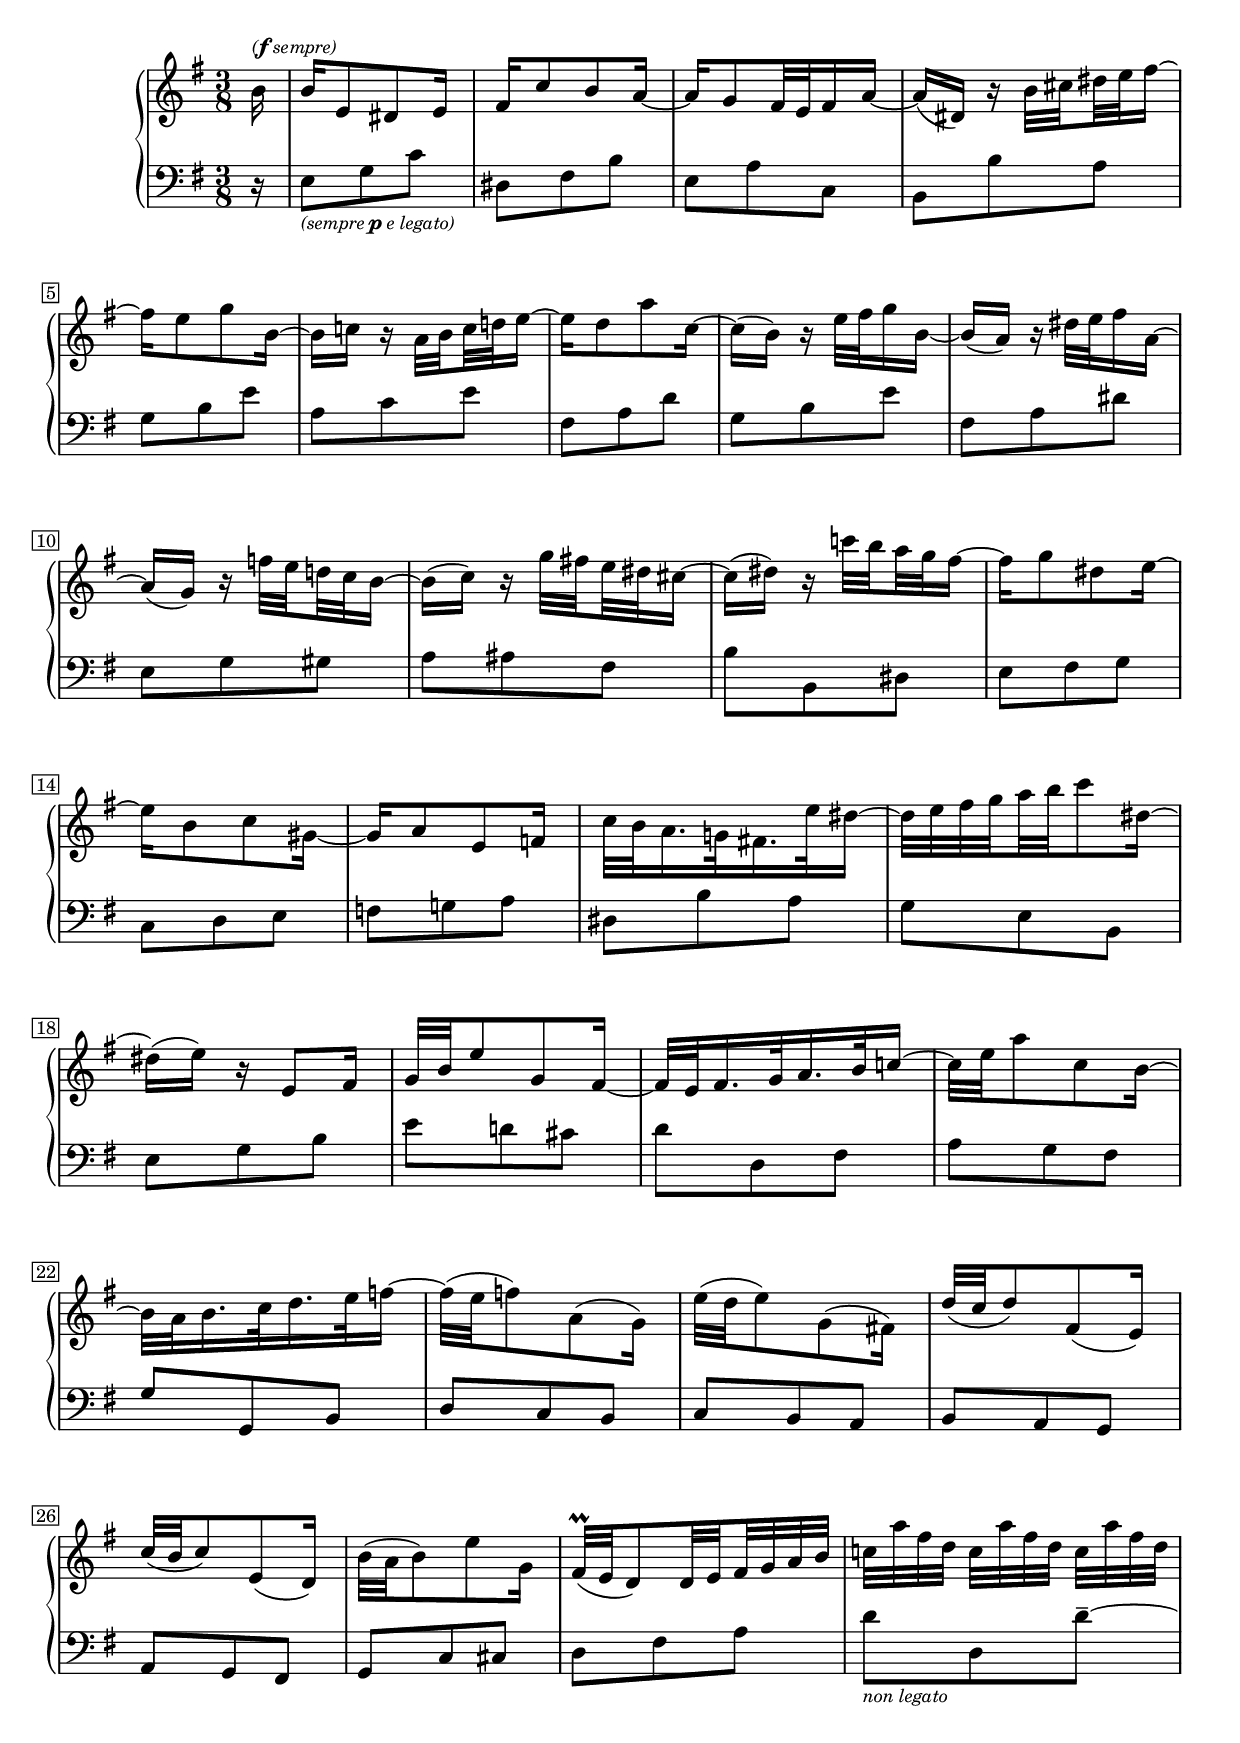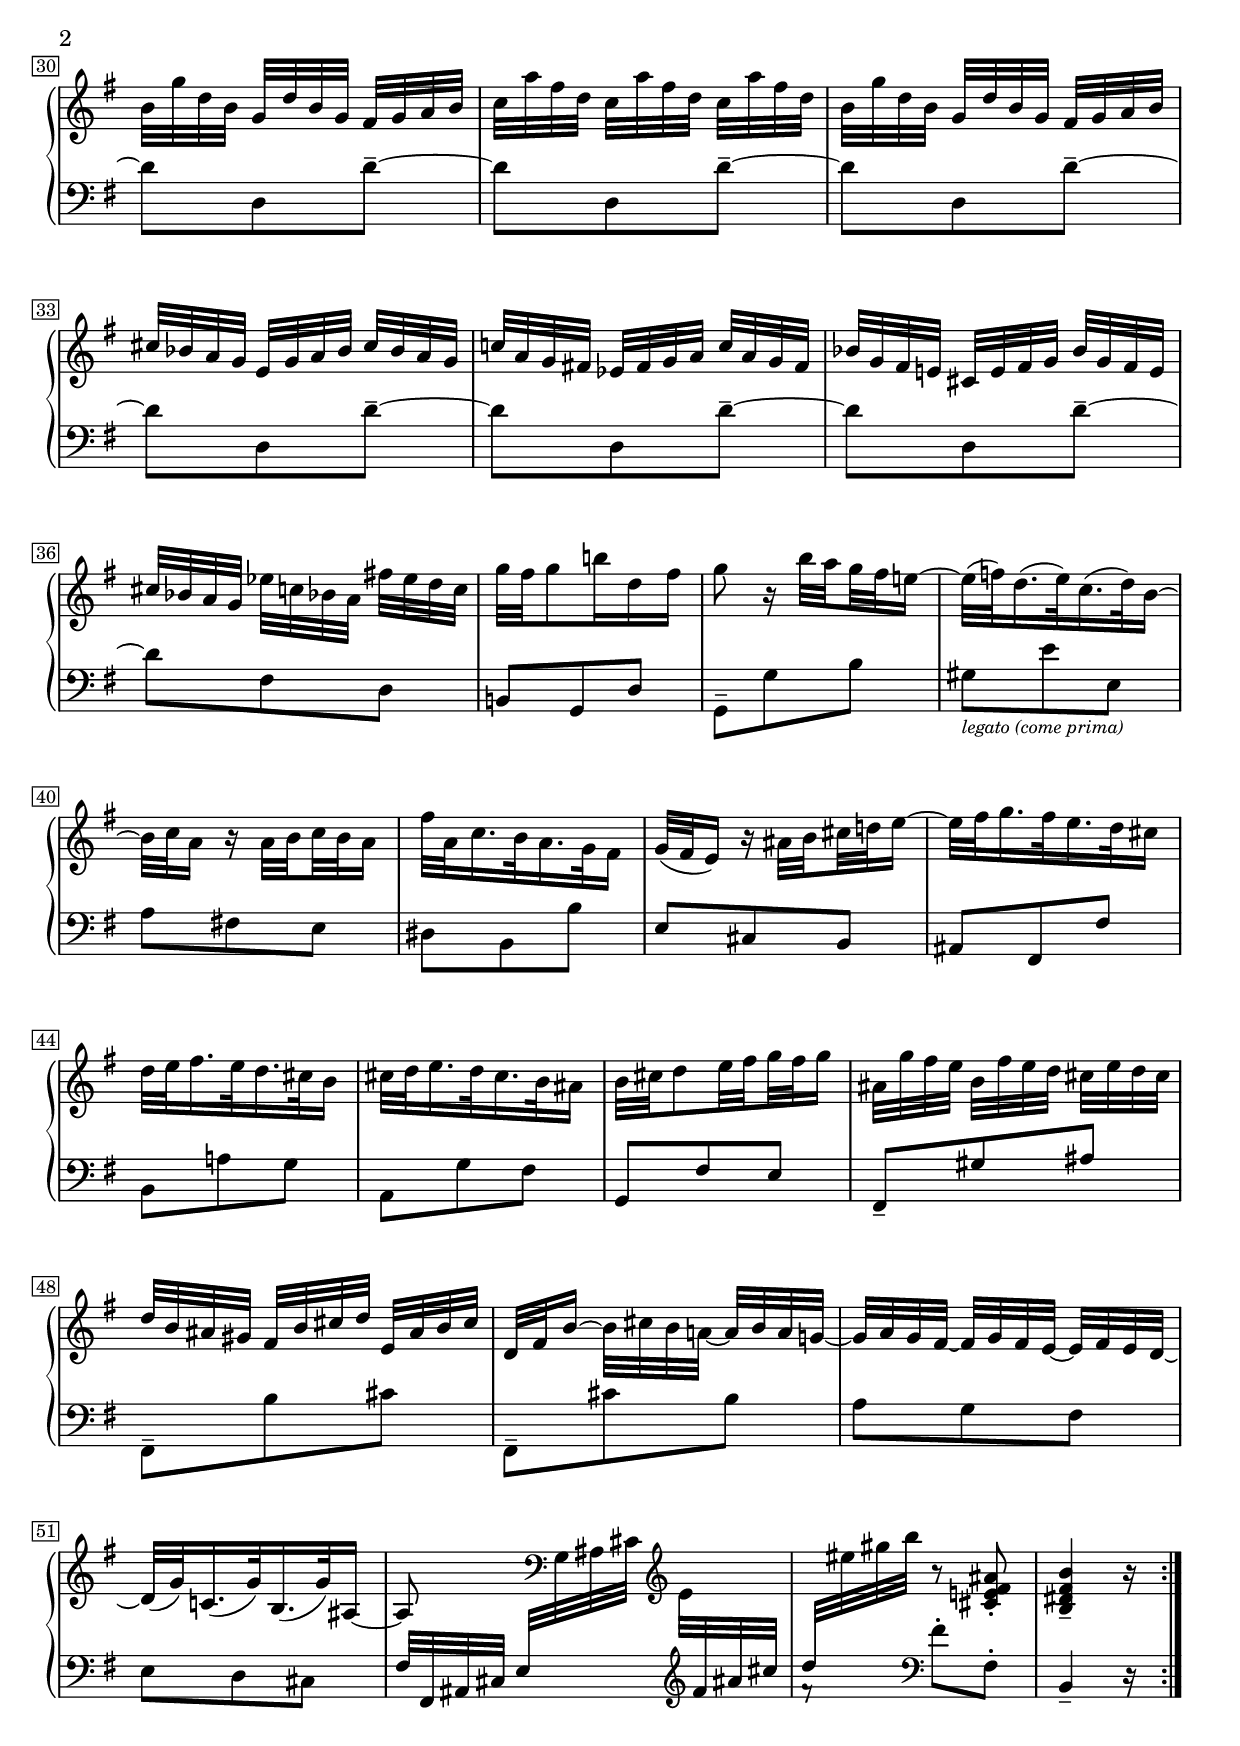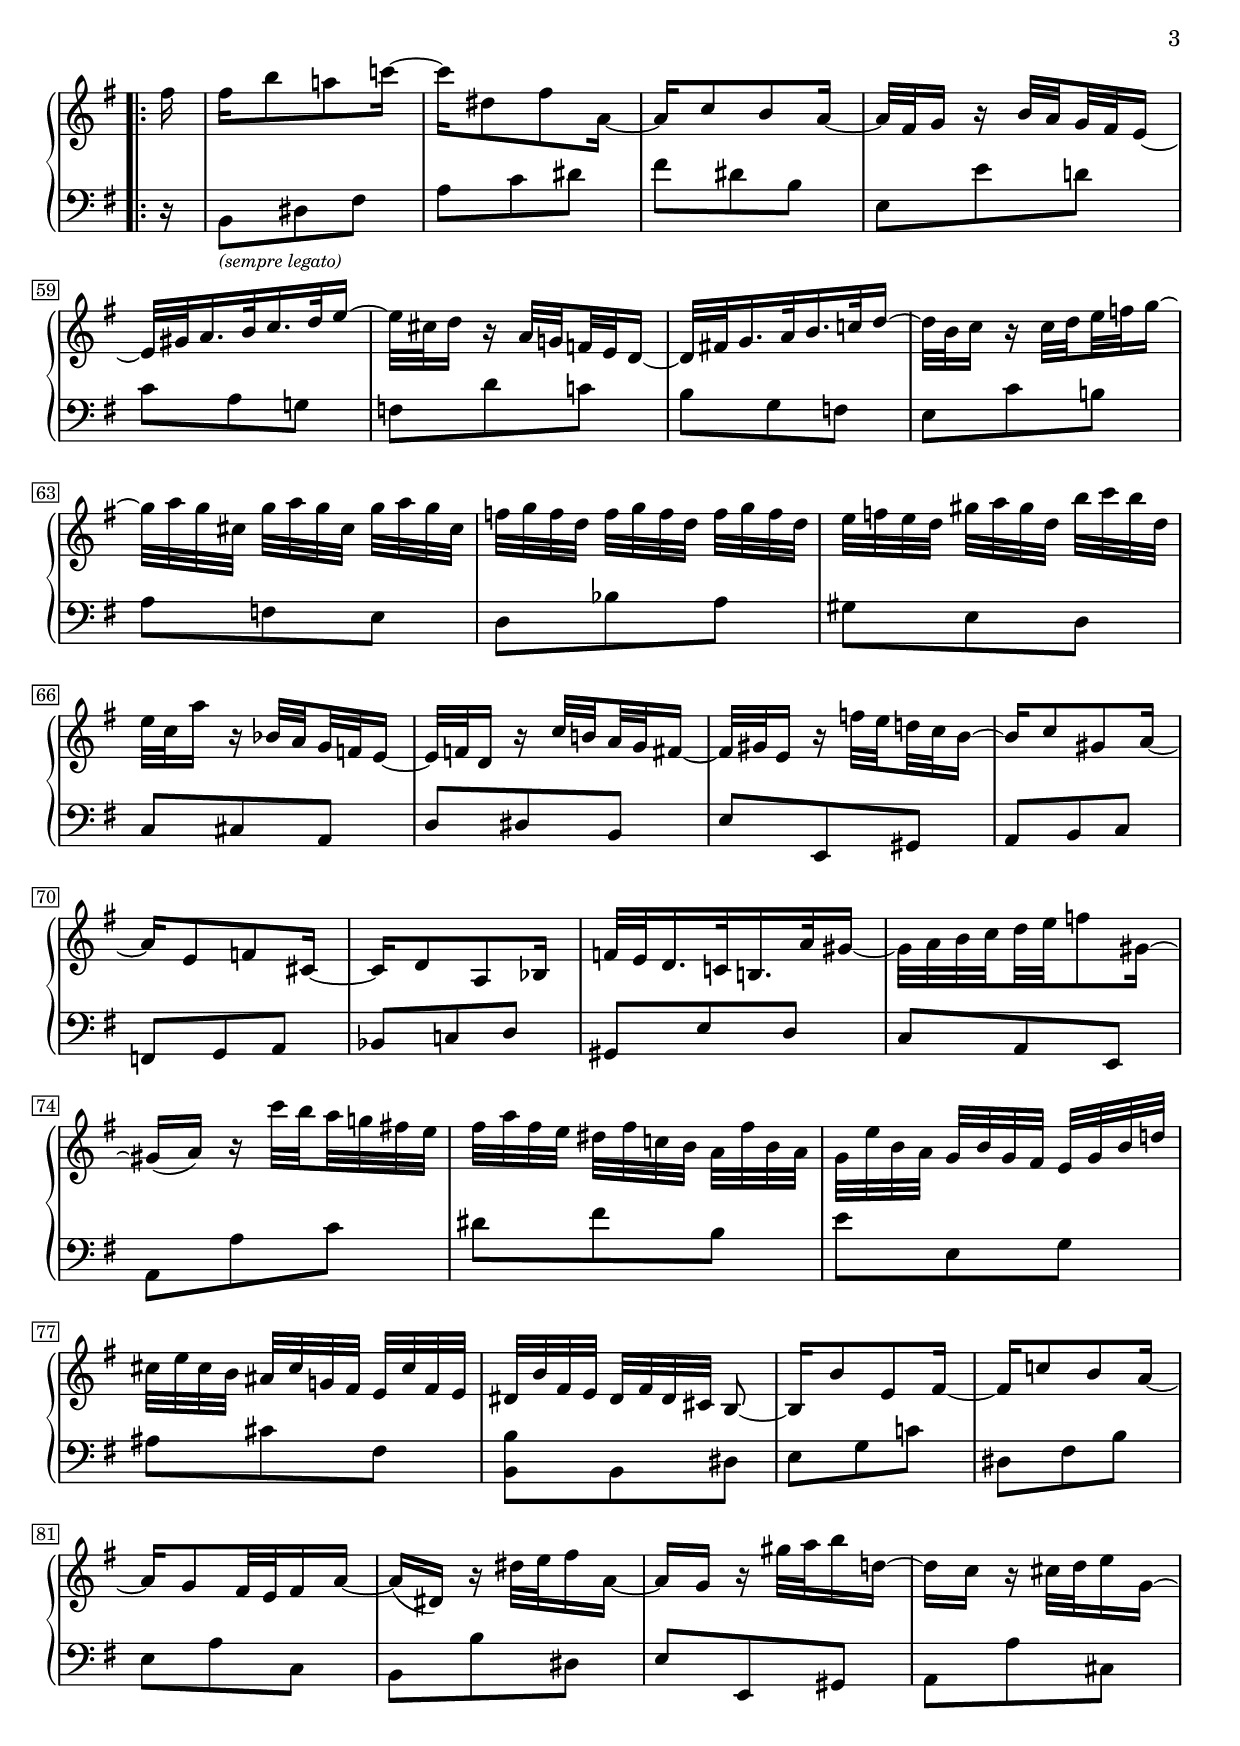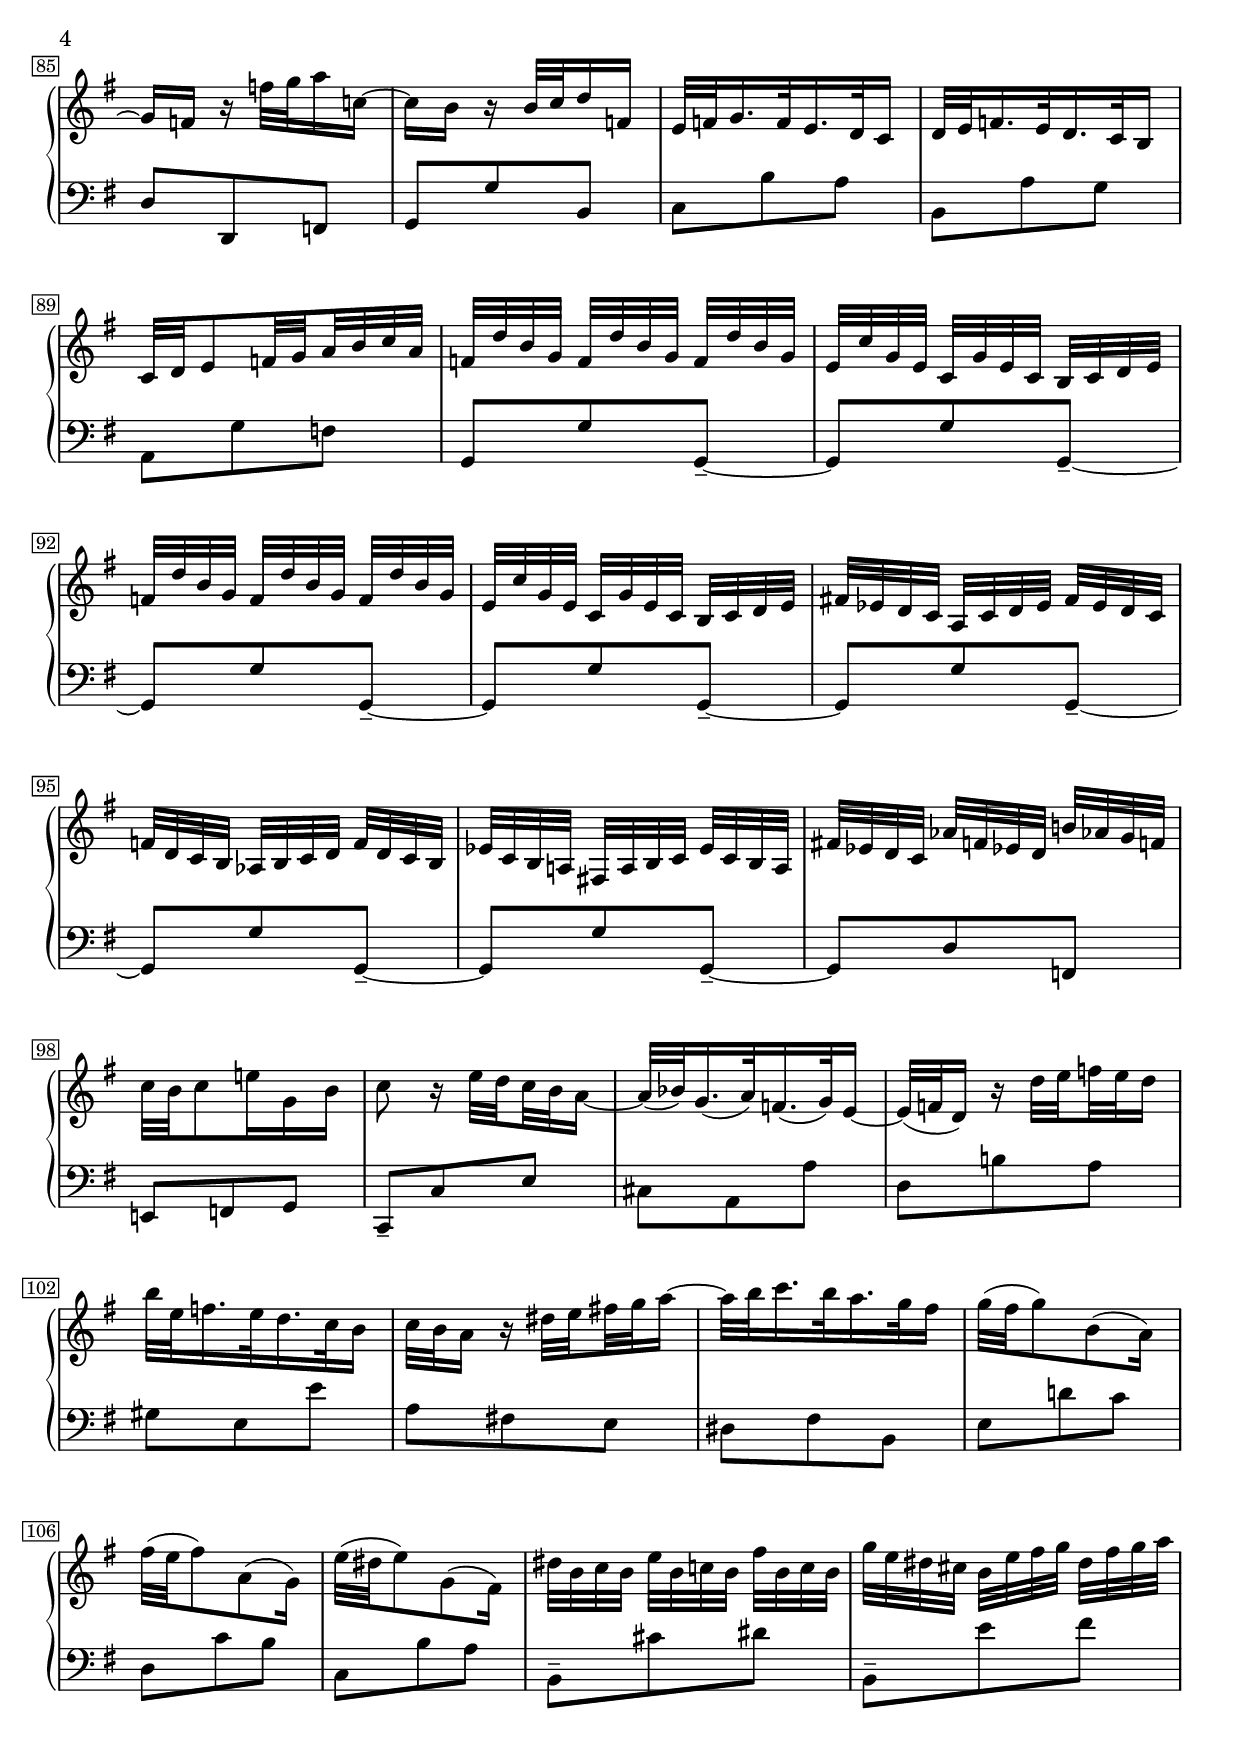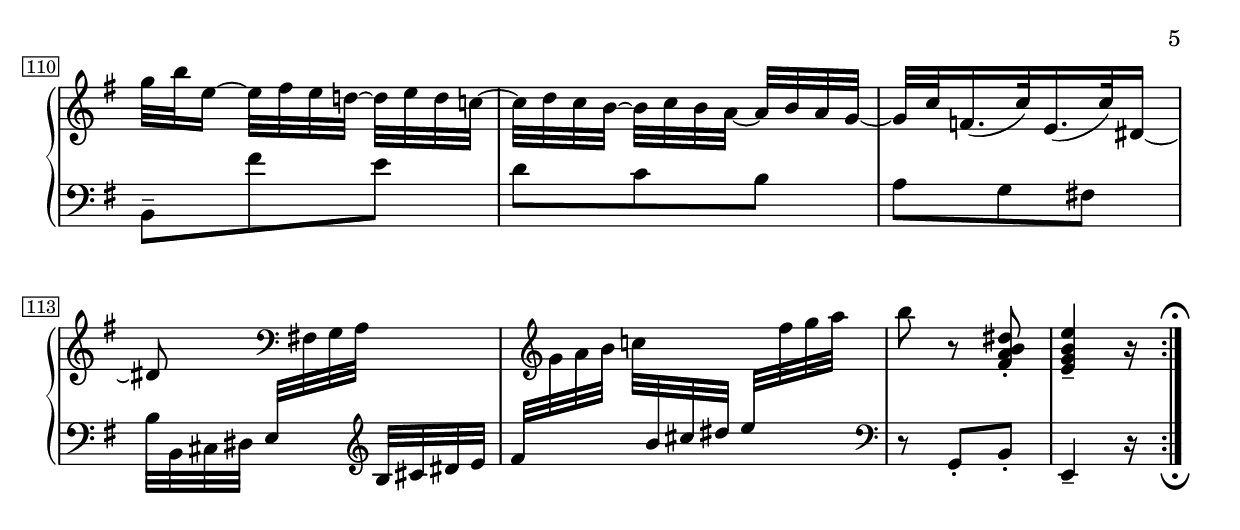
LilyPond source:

Global = {
  \key e \minor
  \time 3/8
  \include "../../global.ly"
}

bottom = { \change Staff = "lower" \stemUp }
top = { \change Staff = "upper" \stemDown }

Sopran = \context Voice = "one" \relative c'' {
  \voiceOne
  \override MultiMeasureRest.staff-position = #-2
  \override Rest.staff-position = #0
  \label #'PartitaVICorrente
  \set baseMoment = #(ly:make-moment 1/8)
  \stemNeutral\slurNeutral\tieNeutral
  \repeat volta 2 {
    \partial 16 b16^\markup {
        \tiny\italic
        \concat { "(" \dynamic f " sempre)" }
    }
  %1
  | b16 e,8 dis e16
  | fis c'8 b a16~
  | a g8 fis32 e fis16 a~
  | a( dis,) r
    \set subdivideBeams = ##t b'32 cis dis e fis16~  \set subdivideBeams = ##f
  %5
  | fis16 e8 g b,16~
  | b16 c! r
    \set subdivideBeams = ##t a32 b c d! e16~ \set subdivideBeams = ##f
  | e16 d8 a' c,16~
  | c16( b) r e32 fis g16 b,16~
  | b16( a) r dis32 e fis16 a,~
  %10
  | a16( g)
    \set subdivideBeams = ##t r f'32 e d! c b16~ \set subdivideBeams = ##f
  | b16( c)
    \set subdivideBeams = ##t r g'32 fis! e dis cis16~ \set subdivideBeams = ##f
  | cis16( dis)
    \set subdivideBeams = ##t r c'!32 b a g fis16~ \set subdivideBeams = ##f
  | fis16 g8 dis e16~
  | e16 b8 c gis16~
  %15
  | gis16 a8 e f16
  | c'32 b a16. g32 fis!16. e'32 dis16~
  | \set subdivideBeams = ##t
    dis32 e fis g a b c8 dis,16~
    \set subdivideBeams = ##f
  | dis16( e) r e,8 fis16
  | g32 b e8 g, fis16~
  %20
  | fis32 e fis16. g32 a16. b32 c!16~
  | c32 e a8 c, b16~
  | b32 a b16. c32 d16. e32 f16~
  | f32( e f8) a,( g16)
  | e'32( d e8) g,( fis!16)
  %25
  | d'32( c d8) fis,( e16)
  | c'32( b c8) e,( d16)
  | b'32( a b8) e g,16
  | \set subdivideBeams = ##t fis32\prall( e d8) d32 e fis g a b \set subdivideBeams = ##f
  | c!32[ a' fis d] c[ a' fis d ] c[ a' fis d]
  %30
  | b32 [g' d b] g [d' b g] fis[ g a b]
  | c32 [a' fis d] c[ a' fis d] c[ a' fis d]
  | b32 [g' d b] g[ d' b g] fis[ g a b]
  | cis32[ bes a g] e[ g a bes] cis[ bes a g]
  | c!32[ a g fis!] ees[ fis g a] c[ a g fis]
  %35
  | bes32[ g fis e!] cis[ e fis g] bes[ g fis e]
  | cis'32[ bes a g] ees'[ c bes! a] fis'![ ees d c]
  | g'32 fis g8 b!16 d, fis
  | g8 r16
    \set subdivideBeams = ##t b32 a g fis e!16~ \set subdivideBeams = ##f
  | e32( f) d16.( e32) c16.( d32) b16~
  %40
  | b32 c a16 r
    \set subdivideBeams = ##t a32 b c b a16 \set subdivideBeams = ##f
  | fis'32 a, c16. b32 a16. g32 fis16
  | g32( fis e16)
    \set subdivideBeams = ##t r ais32 b cis d! e16~ \set subdivideBeams = ##f
  | e32 fis g16. fis32 e16. d32 cis16
  | d32 e fis16. e32 d16. cis32 b16
  %45
  | cis32 d e16. d32 cis16. b32 ais16
  | \set subdivideBeams = ##t b32 cis d8 e32 fis g fis g16 \set subdivideBeams = ##f
  | ais,32[ g' fis e ] b [ fis' e d] cis[ e d cis]
  | d32[ b ais gis] fis[ b cis d] e,[ ais b cis]
  | d,32[ fis b16] ~ b32[ cis b a!] ~ a[ b a g]~
  %50
  | g32[ a g fis] ~ fis[ g fis e] ~ e[ fis e d]~
  | d32( g) c,!16.( g'32) b,16.( g'32) ais,16~
  | ais8 \bottom e32[ \top \clef bass g ais cis]
    \clef treble e[ \bottom \clef treble fis ais cis]
  | d[ \top eis gis b] r8 \stemUp <cis,, e fis ais>8_.
  | <b dis fis b>4_- r16
  }
  \pageBreak
  \repeat volta 2 {
    \partial 16 \stemNeutral fis''16
  %55
  | fis16 b8 a! c!16~
  | c16 dis,8 fis a,16~
  | a16 c8 b a16~
  | a32 fis g16
    \set subdivideBeams = ##t r b32 a g fis e16~ \set subdivideBeams = ##f
  | e32 gis a16. b32 c16. d32 e16~
  %60
  | e32 cis d16
    \set subdivideBeams = ##t r a32 g f e d16~ \set subdivideBeams = ##f
  | d32 fis! g16. a32 b16. c32 d16~
  | d32 b c16 \set subdivideBeams = ##t r c32 d e f g16~ \set subdivideBeams = ##f
  | g32[ a g cis,] g'[ a g cis,] g'[ a g cis,]
  | f[ g f d] f[ g f d] f[ g f d]
  %65
  | e[ f e d] gis[ a gis d] b'[ c b d,]
  | e c a'16
    \set subdivideBeams = ##t
    r bes,32 a g f e16~
  | e32 f d16 r c'32 b a g fis16~
  | fis32 gis e16 r f'32 e d! c b16^~
    \set subdivideBeams = ##f
  | b c8 gis a16~
  %70
  | a e8 f cis16~
  | cis d8 a bes16
  | f'32 e d16. c32 b!16. a'32 gis16~
  | \set subdivideBeams = ##t
    gis32 a b c d e f8 gis,16~
  | gis( a) r c'32 b a g fis! e
    \set subdivideBeams = ##f
  %75
  | fis[ a fis e] dis[ fis c! b] a[ fis' b, a]
  | g[ e' b a] g[ b g fis] e[ g b d]
  | cis[ e cis b] ais[ cis g! fis] e[ cis' fis, e]
  | dis[ b' fis e] dis[ fis dis cis] b8~
  | b16 b'8 e, fis16~
  %80
  | fis c'!8 b a16~
  | a g8 fis32 e fis16 a~
  | a( dis,) r dis'32 e fis16 a,~
  | a g r gis'32 a b16 d,!~
  | d c r cis32 d e16 g,~
  %85
  | g f r f'32 g a16 c,!~
  | c b r b32 c d16 f,
  | e32 f g16. f32 e16. d32 c16
  | d32 e f16. e32 d16. c32 b16
  | \set subdivideBeams = ##t
    c32 d e8 f32 g a b c a
    \set subdivideBeams = ##f
  %90
  | f32[ d' b g] f[ d' b g] f[ d' b g]
  | e32[ c' g e] c[ g' e c] b[ c d e]
  | f32[ d' b g] f[ d' b g] f[ d' b g]
  | e32[ c' g e] c[ g' e c] b[ c d e]
  | fis!32 [ ees d c ] a [ c d ees] fis [ ees d c ]
  %95
  | f32 [ d c b ] aes [ b c d ] f [ d c b ]
  | ees32 [ c b a!] fis![ a b c ] ees [ c b a ]
  | fis'!32[ ees d c ] aes'[ f ees! d ] b'![ aes! g f!]
  | c'32 b c8 e!16 g, b
  | c8
    \set subdivideBeams = ##t
    r16 e32 d c b a16~
    \set subdivideBeams = ##f
  %100
  | a32( bes) g16.( a32) f!16.( g32) e16~
  | e32( f d16)
    \set subdivideBeams = ##t
    r d'32 e f e d16
    \set subdivideBeams = ##f
  | b'32 e, f16. e32 d16. c32 b16
  | c32 b a16
    \set subdivideBeams = ##t
    r dis32 e fis! g a16~
    \set subdivideBeams = ##f
  | a32 b c16. b32 a16. g32 fis16
  %105
  | g32( fis g8) b,( a16)
  | fis'32( e fis8) a,( g16)
  | e'32( dis e8) g,( fis16)
  | dis'32[ b c b] e[ b c b] fis'[ b, c b]
  | g'32[ e dis cis] b[ e fis g] dis[ fis g a]
  %110
  | g[ b e,16~] e32[ fis e d!~] d[ e d c~]
  | c[ d c b]~ b[ c b a]~ a[ b a g]~
  | g c f,16.( c'32) e,16.( c'32) dis,16~
  | dis8 s4
  | s4.
  %115
  | b''8 r <fis, a b dis>_.
  | <e g b e>4_- r16
    \override Score.TextMark.self-alignment-X = #CENTER
    \textEndMark \markup { \musicglyph "scripts.ufermata" }
  }
  \fine
}

Bass = \context Voice = "four" \relative c {
  \voiceFour
  \override MultiMeasureRest.staff-position = #0
  \override Rest.staff-position = #0
  \stemNeutral\slurNeutral\tieDown
  \repeat volta 2 {
    \partial 16 r16
  %1
  | e8_\markup {
      \tiny\italic
      \concat { "(sempre " \dynamic p " e legato)" }
    } g c
  | dis, fis b
  | e, a c,
  | b b' a
  %5
  | g b e
  | a, c e
  | fis, a d
  | g, b e
  | fis, a dis
  %10
  | e, g gis
  | a ais fis
  | b b, dis
  | e fis g
  | c, d e
  %15
  | f g a
  | dis, b' a
  | g e b
  | e g b
  | e d! cis
  %20
  | d d, fis
  | a g fis
  | g g, b
  | d c b
  | c b a
  %25
  | b a g
  | a g fis
  | g c cis
  | d fis a
  | \tieUp d_\markup { \tiny\italic "non legato" } d, d'^-~
  %30
  | d d, d'^-~
  | d d, d'^-~
  | d d, d'^-~
  | d d, d'^-~
  | d d, d'^-~
  %35
  | d d, d'^-~
  | d fis, d
  | b! g d'
  | g,^- g' b
  | gis_\markup { \tiny\italic "legato (come prima)" } e' e,
  %40
  | a fis! e
  | dis b b'
  | e, cis b
  | ais8 fis fis'
  | b, a'! g
  %45
  | a, g' fis
  | g, fis' e
  | fis,_- gis' ais
  | fis,^- b' cis
  | fis,,^- cis'' b
  | a 8 g fis
  %50
  | e 8 d cis
  | fis32[ fis, ais cis] s4
  | f'8\rest \clef bass fis^.[ fis,^.]
  | b,4-- r16
  }
  \repeat volta 2 {
    \partial 16 \stemNeutral r16
  %55
  | b8_\markup { \tiny\italic "(sempre legato)" } dis fis
  | a c dis
  | fis dis b
  | e, e' d!
  | c a g!
  %60
  | f d' c!
  | b g f
  | e c' b!
  | a f! e
  | d bes' a
  %65
  | gis e d
  | c cis a
  | d dis b
  | e e, gis
  | a b c
  %70
  | f,! g a
  | bes c! d
  | gis, e' d
  | c a e
  | a a' c
  %75
  | dis fis b,
  | e e, g
  | ais cis fis,
  | <b, b'> b dis
  | e 8 g c!
  %80
  | dis, fis b
  | e, a c,
  | b b' dis,
  | e e, gis
  | a a' cis,
  %85
  | d d, f!
  | g g' b,
  | c b' a
  | b, a' g
  | a, g' f
  %90
  | \tieDown g, g' g,~_-
  | g g' g,~_-
  | g g' g,~_-
  | g g' g,~_-
  | g g' g,~_-
  %95
  | g g' g,~_-
  | g g' g,~_-
  | g d' f,!
  | e! f! g
  | c,_- c' e
  %100
  | cis a a'
  | d, b'! a
  | gis e e'
  | a, fis! e
  | dis fis b,
  %105
  | e d'! c
  | d, c' b
  | c, b' a
  | b,^- cis'! dis
  | b,^- e' fis
  %110
  | b,,^- fis'' e
  | d c b
  | a 8 g fis!
  | b32[ b, cis dis] e[ \top \clef bass fis! g a] \bottom \clef treble b[ cis dis e]
  | fis[ \top \clef treble g a b] c![ \bottom b cis dis] e[ \top fis g a]
  %115
  | \bottom \clef bass r8 g,,,_. b_.
  | e,4_- r16
    \tweak direction #DOWN
    \textEndMark \markup { \musicglyph "scripts.dfermata" }
  }
  \fine
}

\score {
  \new PianoStaff
  <<
    \accidentalStyle Score.piano
    \context Staff = "upper" <<
      \set Staff.midiInstrument = #"acoustic grand"
      \Global
      \clef treble
      \Sopran
    >>
    \context Staff = "lower" <<
      \set Staff.midiInstrument = #"acoustic grand"
      \Global
      \clef bass
      \Bass
    >>
  >>
  \header {
    %composer = "Johann Sebastian Bach"
    %opus = "BWV 830"
    title = \markup {
      %\override #'(font-name . "TeX Gyre Schola") {
        "Corrente"
      %}
    }
  }
  \layout {
    \context {
      \PianoStaff
    }
  }
  \midi {
    \tempo 4 = 68
  }
}
